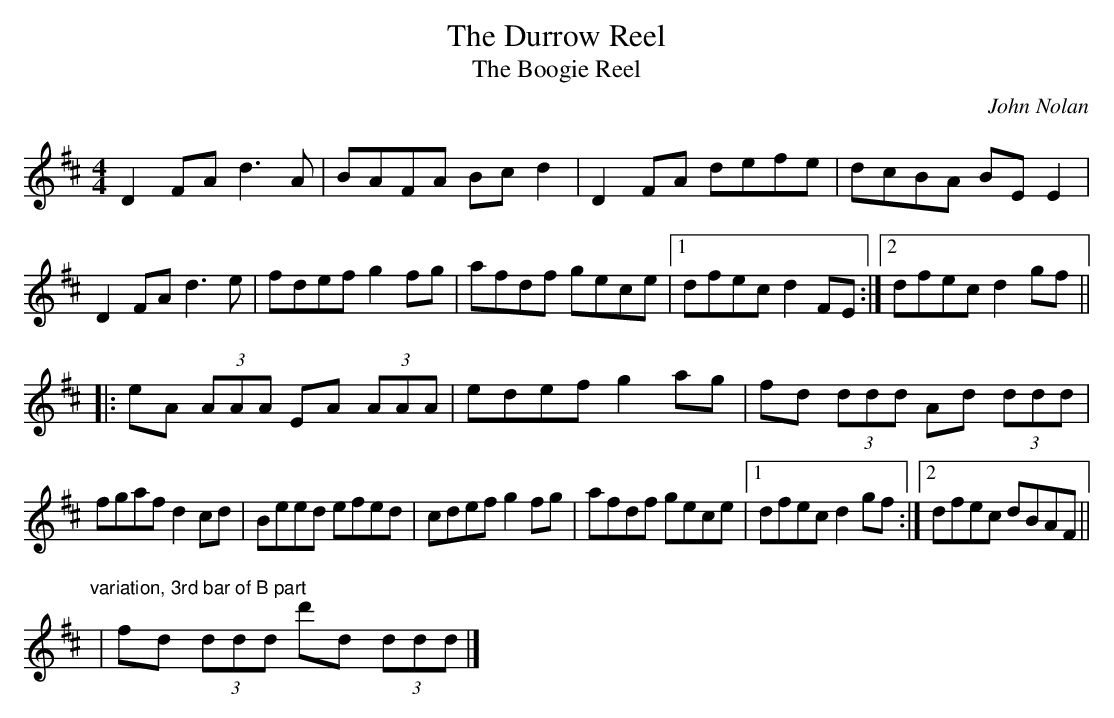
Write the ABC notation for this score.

X:1
T:The Durrow Reel
T:The Boogie Reel
C:John Nolan
M:4/4
L:1/8
K:D
D2 FA d3 A | BAFA Bc d2 | D2 FA defe | dcBA BE E2 |
D2 FA d3 e | fdef g2 fg | afdf gece |1 dfec d2 FE :|2 dfec d2 gf ||
|: \
eA (3AAA EA (3AAA | edef g2 ag | fd (3ddd Ad (3ddd |
fgaf d2 cd | Beed efed | cdef g2 fg | afdf gece |1 dfec d2 gf :|2 dfec dBAF ||
"variation, 3rd bar of B part"  | fd (3ddd d'd (3ddd |]
